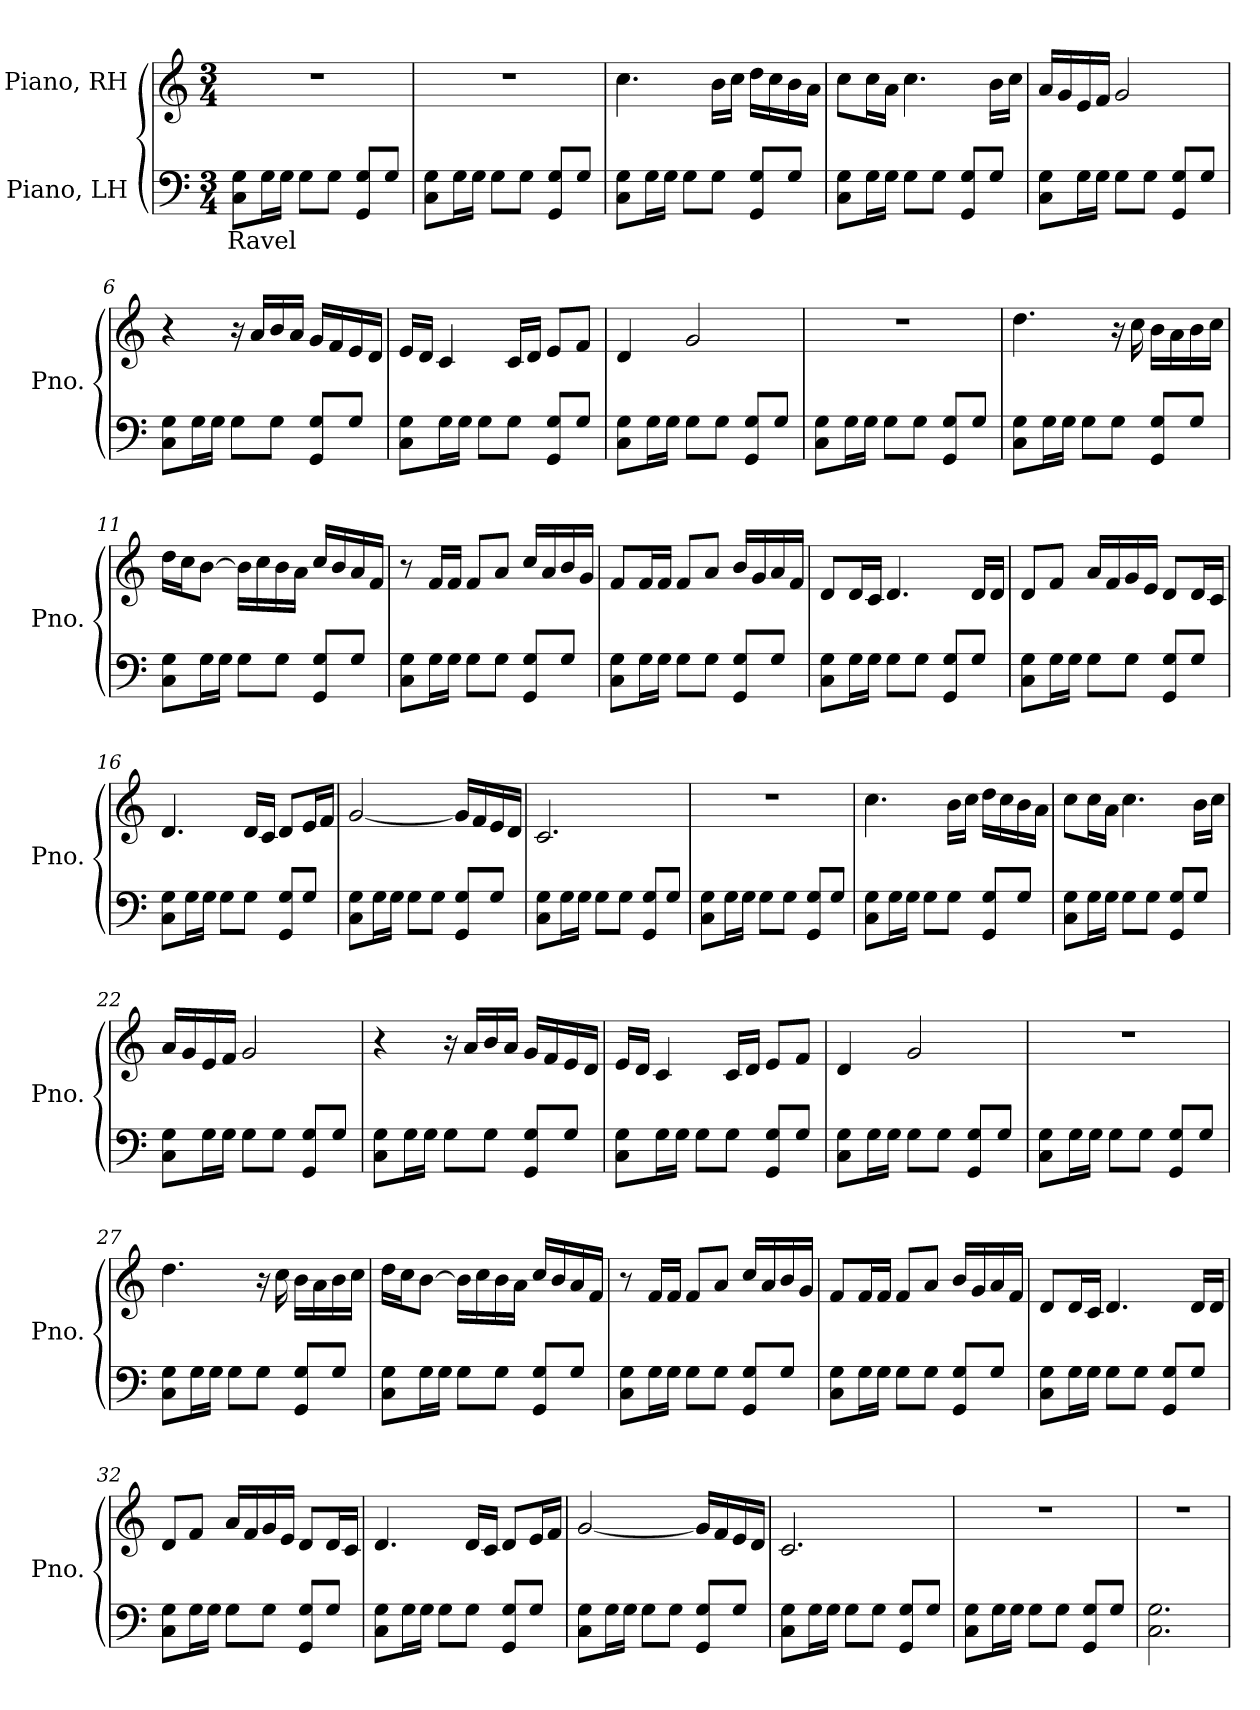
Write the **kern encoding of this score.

**kern	**text	**kern
*part2	*part2	*part1
*staff2	*staff2	*staff1
*I"Piano, LH	*	*I"Piano, RH
*I'Pno.	*	*I'Pno.
*clefF4	*	*clefG2
*k[]	*	*k[]
*M3/4	*	*M3/4
*MM80	*	*MM80
=1	=1	=1
!	!LO:LY:b	!
8C\ 8G\L	Ravel	2.r
16G\L	.	.
16G\JJ	.	.
8G\L	.	.
8G\J	.	.
8GG/ 8G/L	.	.
8G/J	.	.
=2	=2	=2
8C\ 8G\L	.	2.r
16G\L	.	.
16G\JJ	.	.
8G\L	.	.
8G\J	.	.
8GG/ 8G/L	.	.
8G/J	.	.
=3	=3	=3
8C\ 8G\L	.	4.cc\
16G\L	.	.
16G\JJ	.	.
8G\L	.	.
8G\J	.	16b\LL
.	.	16cc\JJ
8GG/ 8G/L	.	16dd\LL
.	.	16cc\
8G/J	.	16b\
.	.	16a\JJ
=4	=4	=4
8C\ 8G\L	.	8cc\L
16G\L	.	16cc\L
16G\JJ	.	16a\JJ
8G\L	.	4.cc\
8G\J	.	.
8GG/ 8G/L	.	.
8G/J	.	16b\LL
.	.	16cc\JJ
!!LO:LB:g=z
=5	=5	=5
8C\ 8G\L	.	16a/LL
.	.	16g/
16G\L	.	16e/
16G\JJ	.	16f/JJ
8G\L	.	2g/
8G\J	.	.
8GG/ 8G/L	.	.
8G/J	.	.
=6	=6	=6
8C\ 8G\L	.	4r
16G\L	.	.
16G\JJ	.	.
8G\L	.	16r
.	.	16a/LL
8G\J	.	16b/
.	.	16a/JJ
8GG/ 8G/L	.	16g/LL
.	.	16f/
8G/J	.	16e/
.	.	16d/JJ
=7	=7	=7
8C\ 8G\L	.	16e/LL
.	.	16d/JJ
16G\L	.	4c/
16G\JJ	.	.
8G\L	.	.
8G\J	.	16c/LL
.	.	16d/JJ
8GG/ 8G/L	.	8e/L
8G/J	.	8f/J
=8	=8	=8
8C\ 8G\L	.	4d/
16G\L	.	.
16G\JJ	.	.
8G\L	.	2g/
8G\J	.	.
8GG/ 8G/L	.	.
8G/J	.	.
=9	=9	=9
8C\ 8G\L	.	2.r
16G\L	.	.
16G\JJ	.	.
8G\L	.	.
8G\J	.	.
8GG/ 8G/L	.	.
8G/J	.	.
!!LO:LB:g=z
=10	=10	=10
8C\ 8G\L	.	4.dd\
16G\L	.	.
16G\JJ	.	.
8G\L	.	.
8G\J	.	16r
.	.	16cc\
8GG/ 8G/L	.	16b\LL
.	.	16a\
8G/J	.	16b\
.	.	16cc\JJ
=11	=11	=11
8C\ 8G\L	.	16dd\LL
.	.	16cc\J
16G\L	.	[8b\J
16G\JJ	.	.
8G\L	.	16b\LL]
.	.	16cc\
8G\J	.	16b\
.	.	16a\JJ
8GG/ 8G/L	.	16cc/LL
.	.	16b/
8G/J	.	16a/
.	.	16f/JJ
=12	=12	=12
8C\ 8G\L	.	8r
16G\L	.	16f/LL
16G\JJ	.	16f/JJ
8G\L	.	8f/L
8G\J	.	8a/J
8GG/ 8G/L	.	16cc/LL
.	.	16a/
8G/J	.	16b/
.	.	16g/JJ
=13	=13	=13
8C\ 8G\L	.	8f/L
16G\L	.	16f/L
16G\JJ	.	16f/JJ
8G\L	.	8f/L
8G\J	.	8a/J
8GG/ 8G/L	.	16b/LL
.	.	16g/
8G/J	.	16a/
.	.	16f/JJ
!!LO:LB:g=z
=14	=14	=14
8C\ 8G\L	.	8d/L
16G\L	.	16d/L
16G\JJ	.	16c/JJ
8G\L	.	4.d/
8G\J	.	.
8GG/ 8G/L	.	.
8G/J	.	16d/LL
.	.	16d/JJ
=15	=15	=15
8C\ 8G\L	.	8d/L
16G\L	.	8f/J
16G\JJ	.	.
8G\L	.	16a/LL
.	.	16f/
8G\J	.	16g/
.	.	16e/JJ
8GG/ 8G/L	.	8d/L
8G/J	.	16d/L
.	.	16c/JJ
=16	=16	=16
8C\ 8G\L	.	4.d/
16G\L	.	.
16G\JJ	.	.
8G\L	.	.
8G\J	.	16d/LL
.	.	16c/JJ
8GG/ 8G/L	.	8d/L
8G/J	.	16e/L
.	.	16f/JJ
=17	=17	=17
8C\ 8G\L	.	[2g/
16G\L	.	.
16G\JJ	.	.
8G\L	.	.
8G\J	.	.
8GG/ 8G/L	.	16g/LL]
.	.	16f/
8G/J	.	16e/
.	.	16d/JJ
=18	=18	=18
8C\ 8G\L	.	2.c/
16G\L	.	.
16G\JJ	.	.
8G\L	.	.
8G\J	.	.
8GG/ 8G/L	.	.
8G/J	.	.
!!LO:LB:g=z
=19	=19	=19
8C\ 8G\L	.	2.r
16G\L	.	.
16G\JJ	.	.
8G\L	.	.
8G\J	.	.
8GG/ 8G/L	.	.
8G/J	.	.
=20	=20	=20
8C\ 8G\L	.	4.cc\
16G\L	.	.
16G\JJ	.	.
8G\L	.	.
8G\J	.	16b\LL
.	.	16cc\JJ
8GG/ 8G/L	.	16dd\LL
.	.	16cc\
8G/J	.	16b\
.	.	16a\JJ
=21	=21	=21
8C\ 8G\L	.	8cc\L
16G\L	.	16cc\L
16G\JJ	.	16a\JJ
8G\L	.	4.cc\
8G\J	.	.
8GG/ 8G/L	.	.
8G/J	.	16b\LL
.	.	16cc\JJ
=22	=22	=22
8C\ 8G\L	.	16a/LL
.	.	16g/
16G\L	.	16e/
16G\JJ	.	16f/JJ
8G\L	.	2g/
8G\J	.	.
8GG/ 8G/L	.	.
8G/J	.	.
!!LO:LB:g=z
=23	=23	=23
8C\ 8G\L	.	4r
16G\L	.	.
16G\JJ	.	.
8G\L	.	16r
.	.	16a/LL
8G\J	.	16b/
.	.	16a/JJ
8GG/ 8G/L	.	16g/LL
.	.	16f/
8G/J	.	16e/
.	.	16d/JJ
=24	=24	=24
8C\ 8G\L	.	16e/LL
.	.	16d/JJ
16G\L	.	4c/
16G\JJ	.	.
8G\L	.	.
8G\J	.	16c/LL
.	.	16d/JJ
8GG/ 8G/L	.	8e/L
8G/J	.	8f/J
=25	=25	=25
8C\ 8G\L	.	4d/
16G\L	.	.
16G\JJ	.	.
8G\L	.	2g/
8G\J	.	.
8GG/ 8G/L	.	.
8G/J	.	.
=26	=26	=26
8C\ 8G\L	.	2.r
16G\L	.	.
16G\JJ	.	.
8G\L	.	.
8G\J	.	.
8GG/ 8G/L	.	.
8G/J	.	.
!!LO:PB:g=z
=27	=27	=27
8C\ 8G\L	.	4.dd\
16G\L	.	.
16G\JJ	.	.
8G\L	.	.
8G\J	.	16r
.	.	16cc\
8GG/ 8G/L	.	16b\LL
.	.	16a\
8G/J	.	16b\
.	.	16cc\JJ
=28	=28	=28
8C\ 8G\L	.	16dd\LL
.	.	16cc\J
16G\L	.	[8b\J
16G\JJ	.	.
8G\L	.	16b\LL]
.	.	16cc\
8G\J	.	16b\
.	.	16a\JJ
8GG/ 8G/L	.	16cc/LL
.	.	16b/
8G/J	.	16a/
.	.	16f/JJ
=29	=29	=29
8C\ 8G\L	.	8r
16G\L	.	16f/LL
16G\JJ	.	16f/JJ
8G\L	.	8f/L
8G\J	.	8a/J
8GG/ 8G/L	.	16cc/LL
.	.	16a/
8G/J	.	16b/
.	.	16g/JJ
=30	=30	=30
8C\ 8G\L	.	8f/L
16G\L	.	16f/L
16G\JJ	.	16f/JJ
8G\L	.	8f/L
8G\J	.	8a/J
8GG/ 8G/L	.	16b/LL
.	.	16g/
8G/J	.	16a/
.	.	16f/JJ
!!LO:LB:g=z
=31	=31	=31
8C\ 8G\L	.	8d/L
16G\L	.	16d/L
16G\JJ	.	16c/JJ
8G\L	.	4.d/
8G\J	.	.
8GG/ 8G/L	.	.
8G/J	.	16d/LL
.	.	16d/JJ
=32	=32	=32
8C\ 8G\L	.	8d/L
16G\L	.	8f/J
16G\JJ	.	.
8G\L	.	16a/LL
.	.	16f/
8G\J	.	16g/
.	.	16e/JJ
8GG/ 8G/L	.	8d/L
8G/J	.	16d/L
.	.	16c/JJ
=33	=33	=33
8C\ 8G\L	.	4.d/
16G\L	.	.
16G\JJ	.	.
8G\L	.	.
8G\J	.	16d/LL
.	.	16c/JJ
8GG/ 8G/L	.	8d/L
8G/J	.	16e/L
.	.	16f/JJ
=34	=34	=34
8C\ 8G\L	.	[2g/
16G\L	.	.
16G\JJ	.	.
8G\L	.	.
8G\J	.	.
8GG/ 8G/L	.	16g/LL]
.	.	16f/
8G/J	.	16e/
.	.	16d/JJ
=35	=35	=35
8C\ 8G\L	.	2.c/
16G\L	.	.
16G\JJ	.	.
8G\L	.	.
8G\J	.	.
8GG/ 8G/L	.	.
8G/J	.	.
!!LO:LB:g=z
=36	=36	=36
8C\ 8G\L	.	2.r
16G\L	.	.
16G\JJ	.	.
8G\L	.	.
8G\J	.	.
8GG/ 8G/L	.	.
8G/J	.	.
=37	=37	=37
2.C\ 2.G\	.	2.r
=	=	=
*-	*-	*-
